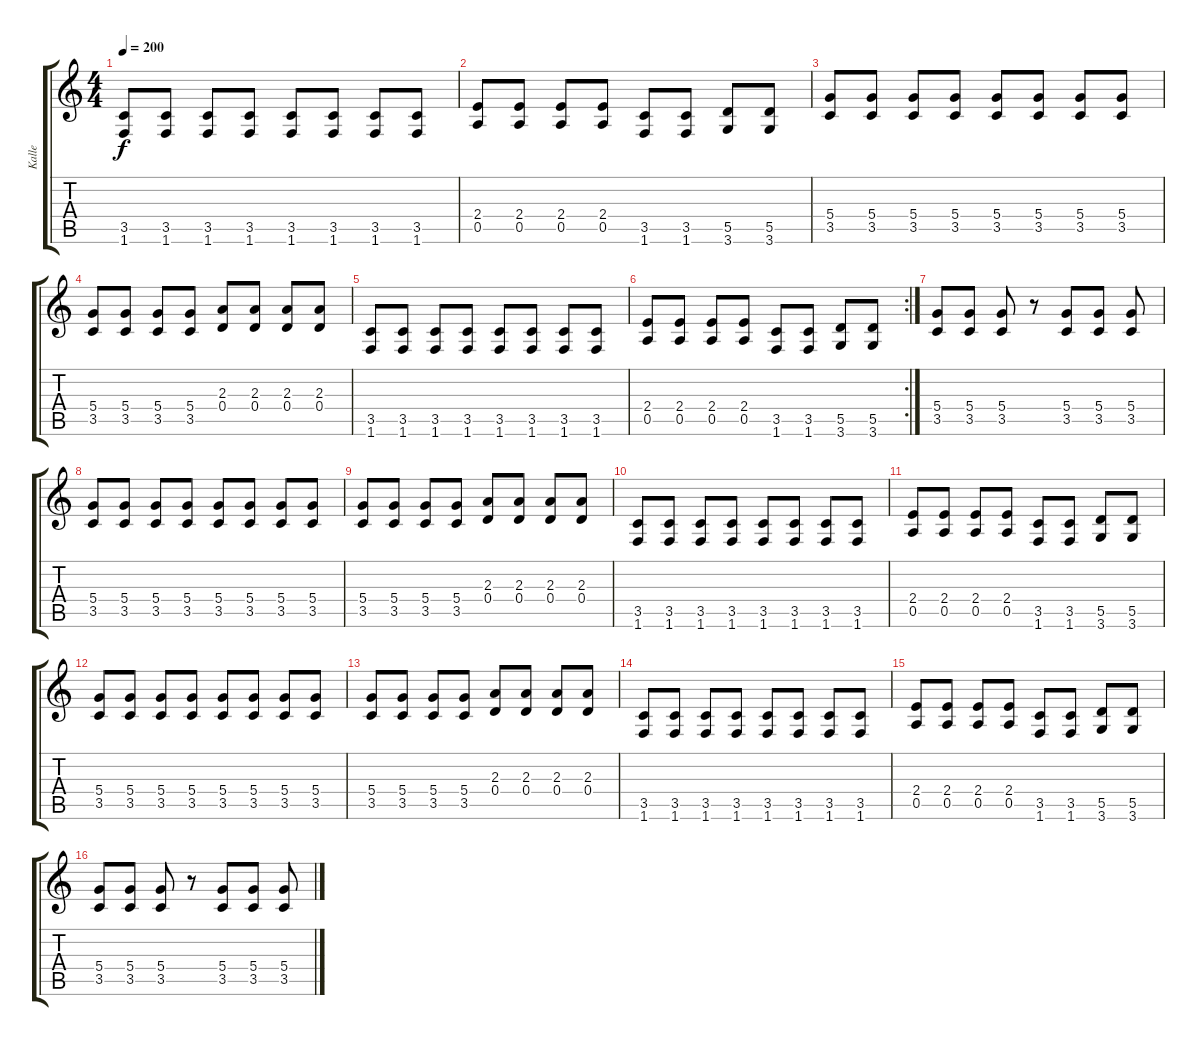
\track ("Kalle" "Kalle") {instrument distortionguitar}
\staff {score tabs}
\tuning (E4 B3 G3 D3 A2 E2) {hide}
\ts (4 4)
\tempo 200
\clef g2
\ks c
(3.5 1.6).8{dy f} (3.5 1.6).8 (3.5 1.6).8 (3.5 1.6).8 (3.5 1.6).8 (3.5 1.6).8 (3.5 1.6).8 (3.5 1.6).8 |
(2.4 0.5).8 (2.4 0.5).8 (2.4 0.5).8 (2.4 0.5).8 (3.5 1.6).8 (3.5 1.6).8 (5.5 3.6).8 (5.5 3.6).8 |
(5.4 3.5).8 (5.4 3.5).8 (5.4 3.5).8 (5.4 3.5).8 (5.4 3.5).8 (5.4 3.5).8 (5.4 3.5).8 (5.4 3.5).8 |
(5.4 3.5).8 (5.4 3.5).8 (5.4 3.5).8 (5.4 3.5).8 (2.3 0.4).8 (2.3 0.4).8 (2.3 0.4).8 (2.3 0.4).8 |
(3.5 1.6).8 (3.5 1.6).8 (3.5 1.6).8 (3.5 1.6).8 (3.5 1.6).8 (3.5 1.6).8 (3.5 1.6).8 (3.5 1.6).8 |
\rc 2
(2.4 0.5).8 (2.4 0.5).8 (2.4 0.5).8 (2.4 0.5).8 (3.5 1.6).8 (3.5 1.6).8 (5.5 3.6).8 (5.5 3.6).8 |
(5.4 3.5).8 (5.4 3.5).8 (5.4 3.5).8 r.8 (5.4 3.5).8 (5.4 3.5).8 (5.4 3.5).8 |
(5.4 3.5).8 (5.4 3.5).8 (5.4 3.5).8 (5.4 3.5).8 (5.4 3.5).8 (5.4 3.5).8 (5.4 3.5).8 (5.4 3.5).8 |
(5.4 3.5).8 (5.4 3.5).8 (5.4 3.5).8 (5.4 3.5).8 (2.3 0.4).8 (2.3 0.4).8 (2.3 0.4).8 (2.3 0.4).8 |
(3.5 1.6).8 (3.5 1.6).8 (3.5 1.6).8 (3.5 1.6).8 (3.5 1.6).8 (3.5 1.6).8 (3.5 1.6).8 (3.5 1.6).8 |
(2.4 0.5).8 (2.4 0.5).8 (2.4 0.5).8 (2.4 0.5).8 (3.5 1.6).8 (3.5 1.6).8 (5.5 3.6).8 (5.5 3.6).8 |
(5.4 3.5).8 (5.4 3.5).8 (5.4 3.5).8 (5.4 3.5).8 (5.4 3.5).8 (5.4 3.5).8 (5.4 3.5).8 (5.4 3.5).8 |
(5.4 3.5).8 (5.4 3.5).8 (5.4 3.5).8 (5.4 3.5).8 (2.3 0.4).8 (2.3 0.4).8 (2.3 0.4).8 (2.3 0.4).8 |
(3.5 1.6).8 (3.5 1.6).8 (3.5 1.6).8 (3.5 1.6).8 (3.5 1.6).8 (3.5 1.6).8 (3.5 1.6).8 (3.5 1.6).8 |
(2.4 0.5).8 (2.4 0.5).8 (2.4 0.5).8 (2.4 0.5).8 (3.5 1.6).8 (3.5 1.6).8 (5.5 3.6).8 (5.5 3.6).8 |
(5.4 3.5).8 (5.4 3.5).8 (5.4 3.5).8 r.8 (5.4 3.5).8 (5.4 3.5).8 (5.4 3.5).8
